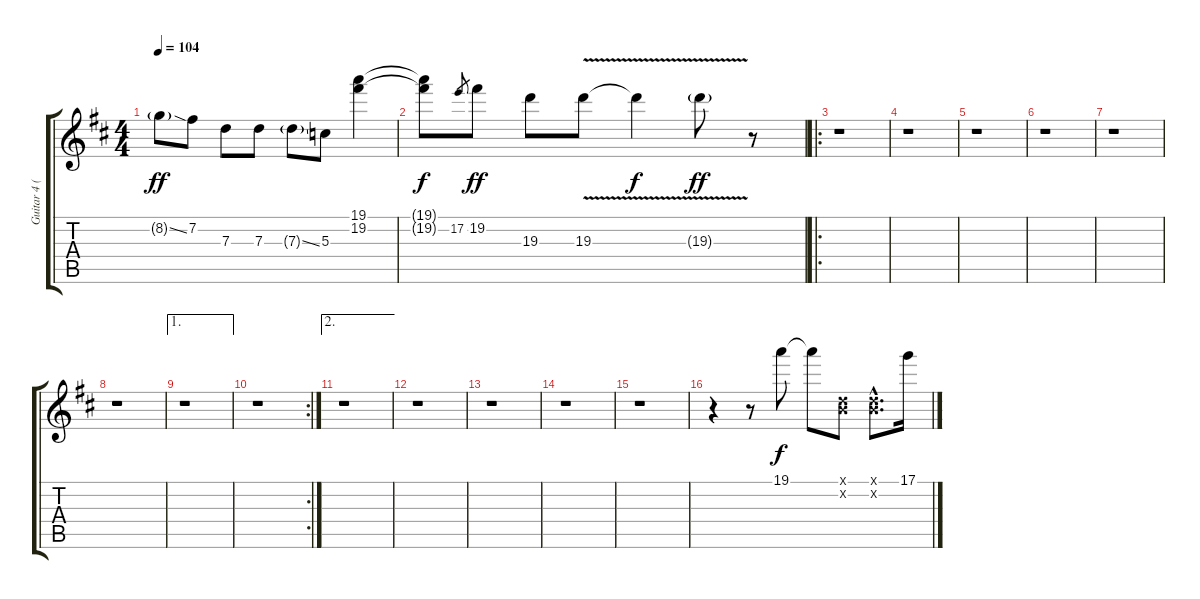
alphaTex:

\track ("Guitar 4 (Lead-Solo)" "Guitar 4 (") {instrument electricguitarclean}
\staff {score tabs}
\tuning (D4 B3 G3 D3 G2 D2) {hide}
\ts (4 4)
\tempo 104
\clef g2
\ks d
8.2{ss g}.8{dy ff} 7.2.8 7.3.8 7.3.8 7.3{ss g}.8 5.3.8 (19.1 19.2).4 |
(19.1{t} 19.2{t}).8{dy f} 17.2.8{gr} 19.2.8{dy ff} 19.3.8 19.3{v}.8 19.3{v t}.4{dy f} 19.3{v g}.8{dy ff} r.8 |
\ro
r.1 |
r.1 |
r.1 |
r.1 |
r.1 |
r.1 |
\ae 1
r.1 |
\rc 2
r.1 |
\ae 2
r.1 |
r.1 |
r.1 |
r.1 |
r.1 |
r.4 r.8 19.1.8{dy f} 19.1{t}.8 (0.1{x} 0.2{x}).8 (0.1{hac x} 0.2{hac x}).8{d} 17.1.16
